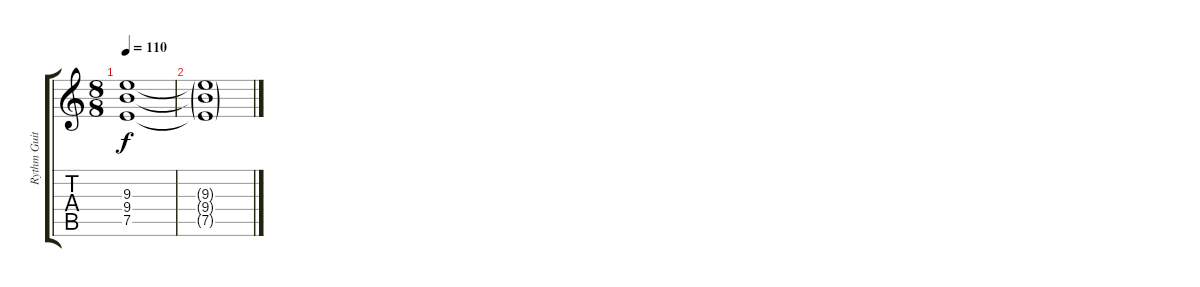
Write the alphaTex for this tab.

\track ("Rythm Guitar 1" "Rythm Guit") {instrument distortionguitar}
\staff {score tabs}
\tuning (E4 B3 G3 D3 A2 D2) {hide}
\ts (8 8)
\tempo 110
\clef g2
\ks c
(9.3 9.4 7.5).1{dy f} |
(9.3{g t} 9.4{g t} 7.5{g t}).1
